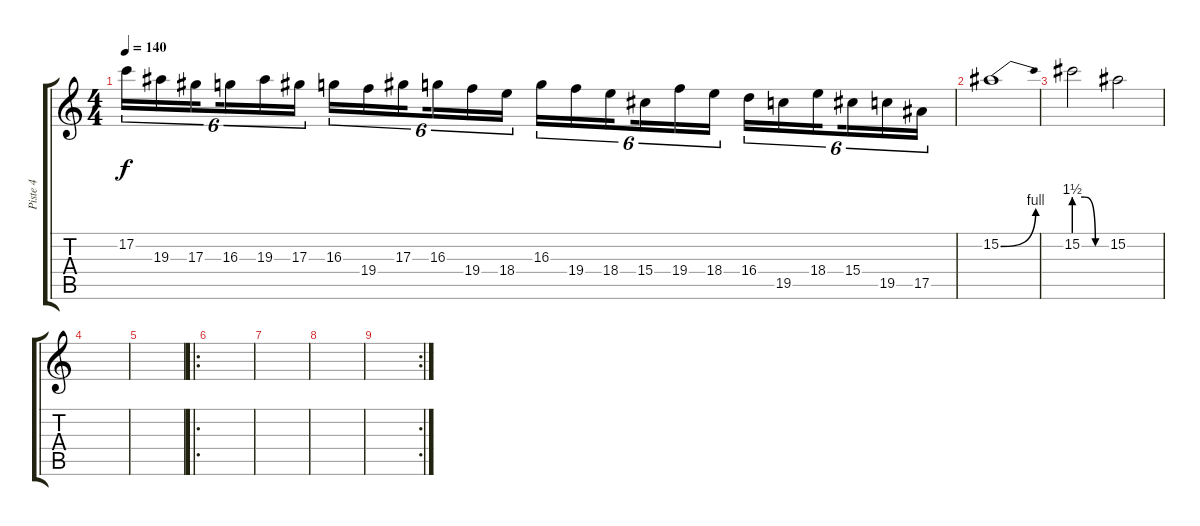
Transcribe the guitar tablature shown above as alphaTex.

\track ("Piste 4" "Piste 4") {instrument distortionguitar}
\staff {score tabs}
\tuning (C4 G3 Eb3 Bb2 F2 C2) {hide}
\ts (4 4)
\tempo 140
\clef g2
\ks c
17.2.16{tu (6 4) dy f} 19.3.16{tu (6 4)} 17.3.16{tu (6 4) beam splitsecondary} 16.3.16{tu (6 4)} 19.3.16{tu (6 4)} 17.3.16{tu (6 4)} 16.3.16{tu (6 4)} 19.4.16{tu (6 4)} 17.3.16{tu (6 4) beam splitsecondary} 16.3.16{tu (6 4)} 19.4.16{tu (6 4)} 18.4.16{tu (6 4)} 16.3.16{tu (6 4)} 19.4.16{tu (6 4)} 18.4.16{tu (6 4) beam splitsecondary} 15.4.16{tu (6 4)} 19.4.16{tu (6 4)} 18.4.16{tu (6 4)} 16.4.16{tu (6 4)} 19.5.16{tu (6 4)} 18.4.16{tu (6 4) beam splitsecondary} 15.4.16{tu (6 4)} 19.5.16{tu (6 4)} 17.5.16{tu (6 4)} |
15.2{be (bend 0 0 60 4)}.1 |
15.2{be (custom 0 6 20 6 40 0 60 0)}.2 15.2.2 |
|
|
\ro
|
|
|
\rc 2
